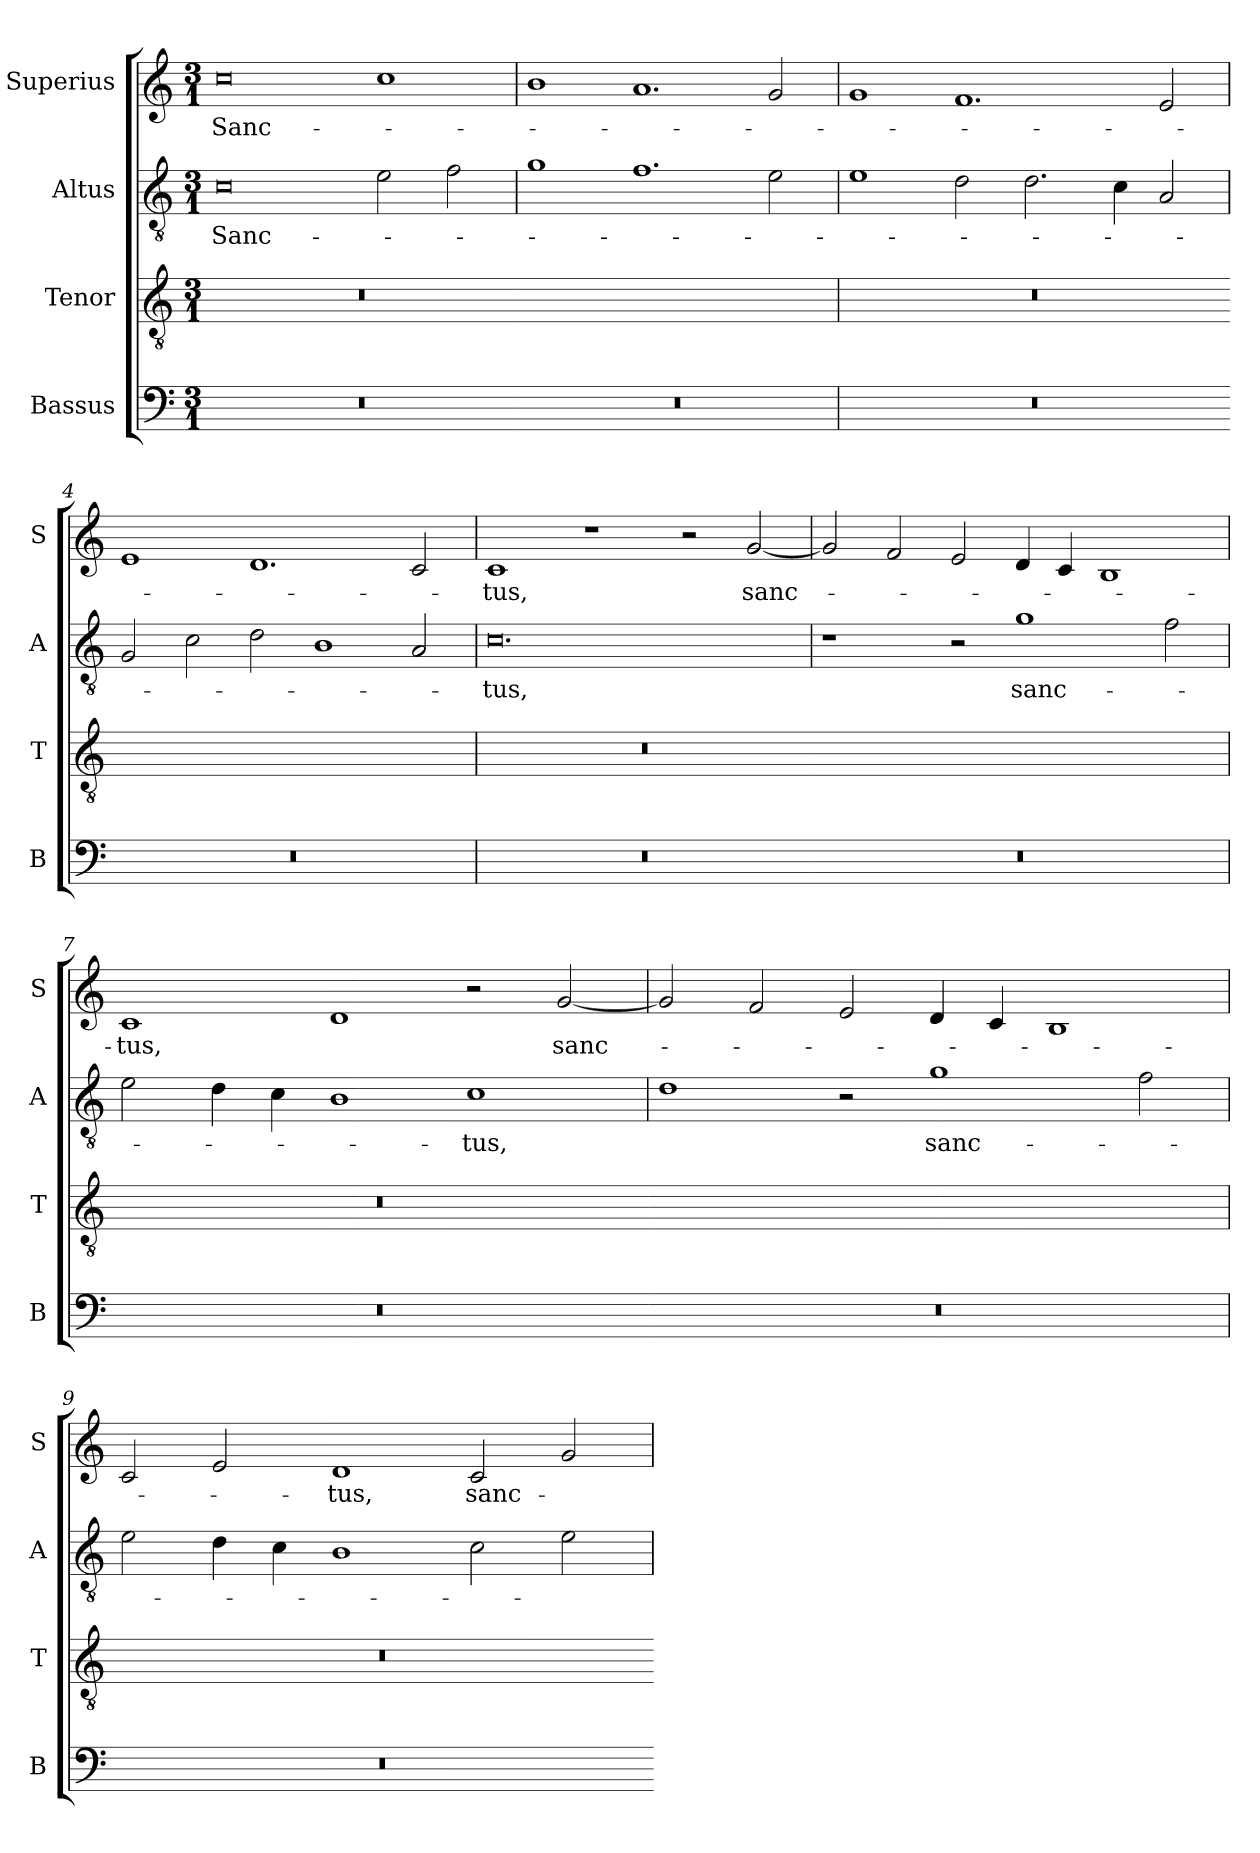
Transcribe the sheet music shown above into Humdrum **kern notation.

**kern	**kern	**kern	**text	**kern	**text
*part4	*part3	*part2	*part2	*part1	*part1
*staff4	*staff3	*staff2	*staff2	*staff1	*staff1
*I"Bassus	*I"Tenor	*I"Altus	*	*I"Superius	*
*I'B	*I'T	*I'A	*	*I'S	*
*clefF4	*clefGv2	*clefGv2	*	*clefG2	*
*k[]	*k[]	*k[]	*	*k[]	*
*M3/1	*M3/1	*M3/1	*	*M3/1	*
=1	=1	=1	=1	=1	=1
0.r	0.r	0c	Sanc-	0cc	Sanc-
.	.	2e\	.	1cc	.
.	.	2f\	.	.	.
=2	=2-	=2	=2	=2	=2
0.r	0.ryy	1g	.	1b	.
.	.	1.f	.	1.a	.
.	.	2e\	.	2g/	.
=3	=3	=3	=3	=3	=3
0.r	0.r	1e	.	1g	.
.	.	2d\	.	1.f	.
.	.	2.d\	.	.	.
.	.	4c\	.	.	.
.	.	2A/	.	2e/	.
=4	=4-	=4	=4	=4	=4
0.r	0.ryy	2G/	.	1e	.
.	.	2c\	.	.	.
.	.	2d\	.	1.d	.
.	.	1B	.	.	.
.	.	2A/	.	2c/	.
=5	=5	=5	=5	=5	=5
0.r	0.r	0.c	-tus,	1c	-tus,
.	.	.	.	1r	.
.	.	.	.	2r	.
.	.	.	.	[2g/	sanc-
=6	=6-	=6	=6	=6	=6
0.r	0.ryy	1r	.	2g/]	.
.	.	.	.	2f/	.
.	.	2r	.	2e/	.
.	.	1g	sanc-	4d/	.
.	.	.	.	4c/	.
.	.	.	.	1B	.
.	.	2f\	.	.	.
=7	=7	=7	=7	=7	=7
0.r	0.r	2e\	.	1c	-tus,
.	.	4d\	.	.	.
.	.	4c\	.	.	.
.	.	1B	.	1d	.
.	.	1c	-tus,	2r	.
.	.	.	.	[2g/	sanc-
=8	=8-	=8	=8	=8	=8
0.r	0.ryy	1d	.	2g/]	.
.	.	.	.	2f/	.
.	.	2r	.	2e/	.
.	.	1g	sanc-	4d/	.
.	.	.	.	4c/	.
.	.	.	.	1B	.
.	.	2f\	.	.	.
=9	=9	=9	=9	=9	=9
0.r	0.r	2e\	.	2c/	.
.	.	4d\	.	2e/	.
.	.	4c\	.	.	.
.	.	1B	.	1d	-tus,
.	.	2c\	.	2c/	sanc-
.	.	2e\	.	2g/	.
=	=-	=	=	=	=
*-	*-	*-	*-	*-	*-
